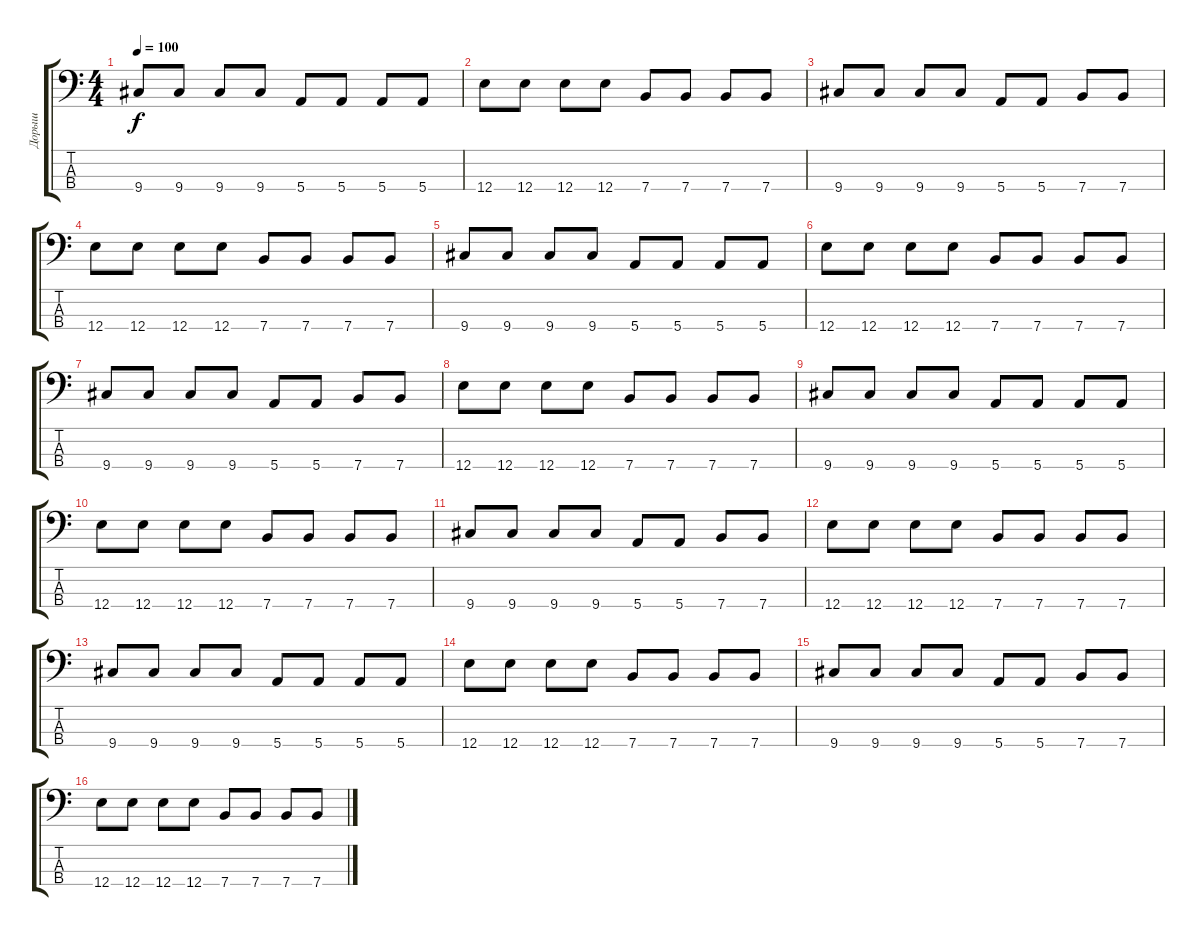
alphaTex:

\track ("Дорыш" "Дорыш") {instrument electricbassfinger}
\staff {score tabs}
\tuning (G2 D2 A1 E1) {hide}
\ts (4 4)
\tempo 100
\clef f4
\ks c
9.4.8{dy f} 9.4.8 9.4.8 9.4.8 5.4.8 5.4.8 5.4.8 5.4.8 |
12.4.8 12.4.8 12.4.8 12.4.8 7.4.8 7.4.8 7.4.8 7.4.8 |
9.4.8 9.4.8 9.4.8 9.4.8 5.4.8 5.4.8 7.4.8 7.4.8 |
12.4.8 12.4.8 12.4.8 12.4.8 7.4.8 7.4.8 7.4.8 7.4.8 |
9.4.8 9.4.8 9.4.8 9.4.8 5.4.8 5.4.8 5.4.8 5.4.8 |
12.4.8 12.4.8 12.4.8 12.4.8 7.4.8 7.4.8 7.4.8 7.4.8 |
9.4.8 9.4.8 9.4.8 9.4.8 5.4.8 5.4.8 7.4.8 7.4.8 |
12.4.8 12.4.8 12.4.8 12.4.8 7.4.8 7.4.8 7.4.8 7.4.8 |
9.4.8 9.4.8 9.4.8 9.4.8 5.4.8 5.4.8 5.4.8 5.4.8 |
12.4.8 12.4.8 12.4.8 12.4.8 7.4.8 7.4.8 7.4.8 7.4.8 |
9.4.8 9.4.8 9.4.8 9.4.8 5.4.8 5.4.8 7.4.8 7.4.8 |
12.4.8 12.4.8 12.4.8 12.4.8 7.4.8 7.4.8 7.4.8 7.4.8 |
9.4.8 9.4.8 9.4.8 9.4.8 5.4.8 5.4.8 5.4.8 5.4.8 |
12.4.8 12.4.8 12.4.8 12.4.8 7.4.8 7.4.8 7.4.8 7.4.8 |
9.4.8 9.4.8 9.4.8 9.4.8 5.4.8 5.4.8 7.4.8 7.4.8 |
12.4.8 12.4.8 12.4.8 12.4.8 7.4.8 7.4.8 7.4.8 7.4.8
